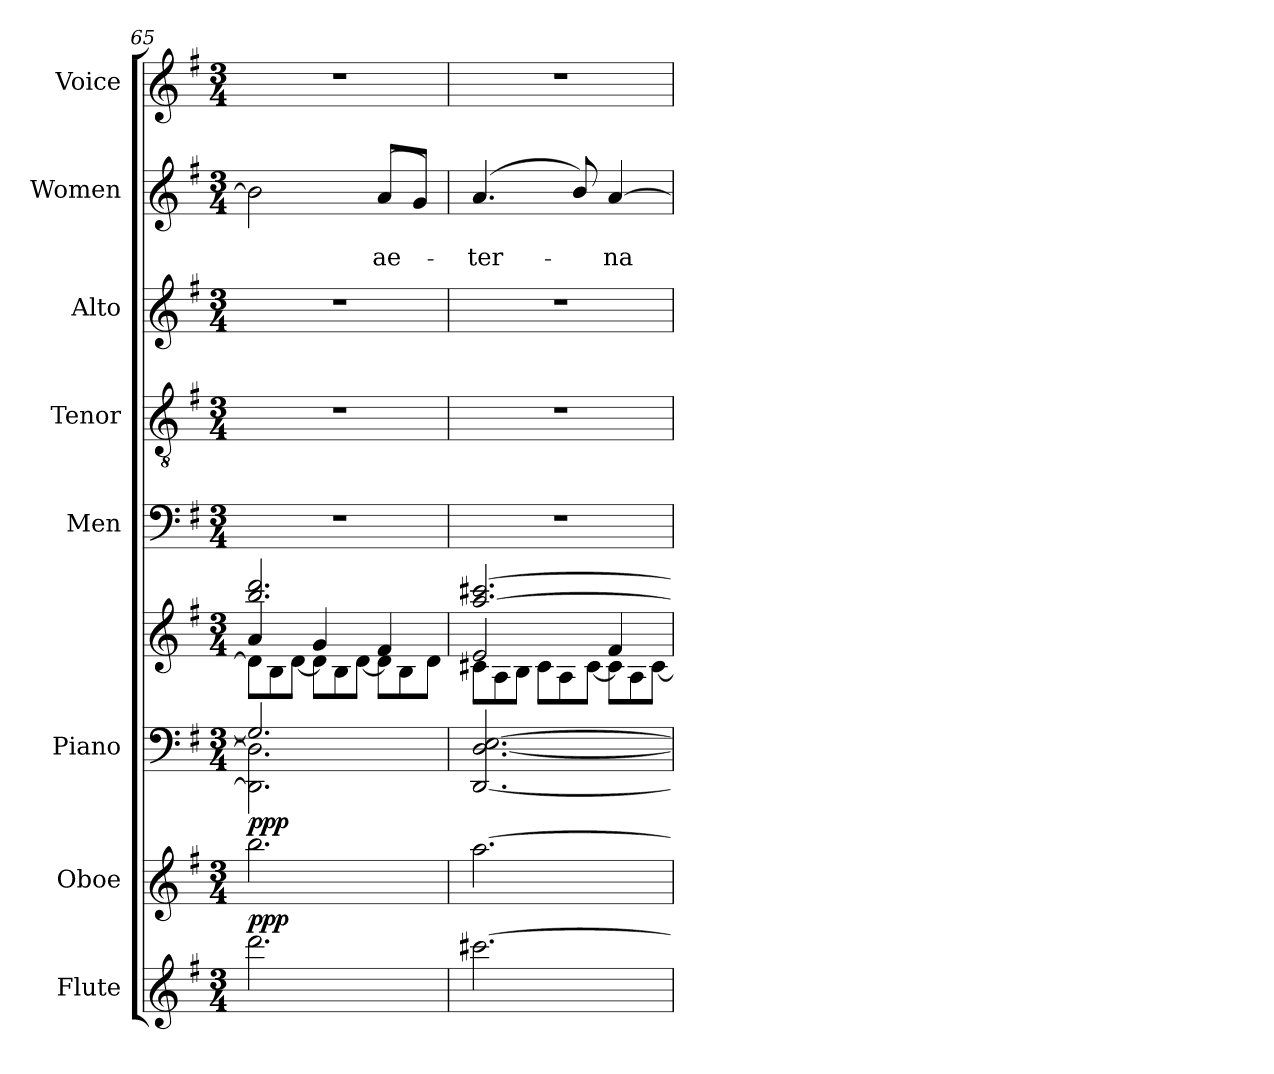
**kern	**dynam	**kern	**dynam	**kern	**kern	**kern	**kern	**kern	**kern	**text	**kern
*part8	*part8	*part7	*part7	*part6	*part6	*part5	*part4	*part3	*part2	*part2	*part1
*staff9	*staff9	*staff8	*staff8	*staff7	*staff6	*staff5	*staff4	*staff3	*staff2	*staff2	*staff1
*I"Flute	*	*I"Oboe	*	*I"Piano	*	*I"Men	*I"Tenor	*I"Alto	*I"Women	*	*I"Voice
*I'Fl	*	*I'Ob	*	*I'Pno.	*	*I'M.	*I'T.	*I'A.	*I'W.	*	*I'Vo.
*clefG2	*	*clefG2	*	*clefF4	*clefG2	*clefF4	*clefGv2	*clefG2	*clefG2	*	*clefG2
*k[f#]	*	*k[f#]	*	*k[f#]	*k[f#]	*k[f#]	*k[f#]	*k[f#]	*k[f#]	*	*k[f#]
*M3/4	*	*M3/4	*	*M3/4	*M3/4	*M3/4	*M3/4	*M3/4	*M3/4	*	*M3/4
=65	=65	=65	=65	=65	=65	=65	=65	=65	=65	=65	=65
*	*	*	*	*^	*^	*	*	*	*	*	*
*	*	*	*	*	*	*	*Xtuplet	*	*	*	*	*	*
*	*	*	*	*	*	*	*^	*	*	*	*^	*	*
!	!LO:DY:a	!	!LO:DY:a	!	!	!	!	!	!	!	!	!	!	!	!
2.ddd\	ppp	2.bb\	ppp	2.G!/]	2.DD\] 2.D\]	4a/	12d\L]	2.bb/ 2.ddd/	2.r	2.r	2.r	2b\]	2B/yy]	.	2.r
.	.	.	.	.	.	.	12B\	.	.	.	.	.	.	.	.
.	.	.	.	.	.	.	[12d\J	.	.	.	.	.	.	.	.
.	.	.	.	.	.	4g/	12d\L]	.	.	.	.	.	.	.	.
.	.	.	.	.	.	.	12B\	.	.	.	.	.	.	.	.
.	.	.	.	.	.	.	[12d\J	.	.	.	.	.	.	.	.
!	!	!	!	!	!	!	!	!	!	!	!	!	!	!LO:LY:b	!
.	.	.	.	.	.	4f#/	12d\L]	.	.	.	.	(<8a/L	8A/Lyy	ae-	.
.	.	.	.	.	.	.	12B\	.	.	.	.	.	.	.	.
.	.	.	.	.	.	.	.	.	.	.	.	8g/J)	8G/Jyy	.	.
.	.	.	.	.	.	.	12d\J	.	.	.	.	.	.	.	.
*	*	*	*	*v	*v	*	*	*	*	*	*	*	*	*	*
!!LO:LB:g=z
=66	=66	=66	=66	=66	=66	=66	=66	=66	=66	=66	=66	=66	=66	=66
!	!	!	!	!	!	!	!	!	!	!	!	!	!LO:LY:b	!
[2.ccc#X\	.	[2.aa\	.	[2.DD/ [2.D/ [2.E/	2e/	12c#X\L	[2.aa/ [2.ccc#X/	2.r	2.r	2.r	(<4.a/	(<4.A/yy	-ter-	2.r
.	.	.	.	.	.	12A\	.	.	.	.	.	.	.	.
.	.	.	.	.	.	12B\J	.	.	.	.	.	.	.	.
.	.	.	.	.	.	12c#\L	.	.	.	.	.	.	.	.
.	.	.	.	.	.	12A\	.	.	.	.	.	.	.	.
.	.	.	.	.	.	.	.	.	.	.	8b/)	8B/yy)	.	.
.	.	.	.	.	.	[12c#\J	.	.	.	.	.	.	.	.
!	!	!	!	!	!	!	!	!	!	!	!	!	!LO:LY:b	!
.	.	.	.	.	4f#/	12c#\L]	.	.	.	.	[4a/	[4A/yy	-na	.
.	.	.	.	.	.	12A\	.	.	.	.	.	.	.	.
.	.	.	.	.	.	[12c#\J	.	.	.	.	.	.	.	.
*	*	*	*	*	*v	*v	*v	*	*	*	*v	*v	*	*
=	=	=	=	=	=	=	=	=	=	=	=
*-	*-	*-	*-	*-	*-	*-	*-	*-	*-	*-	*-
